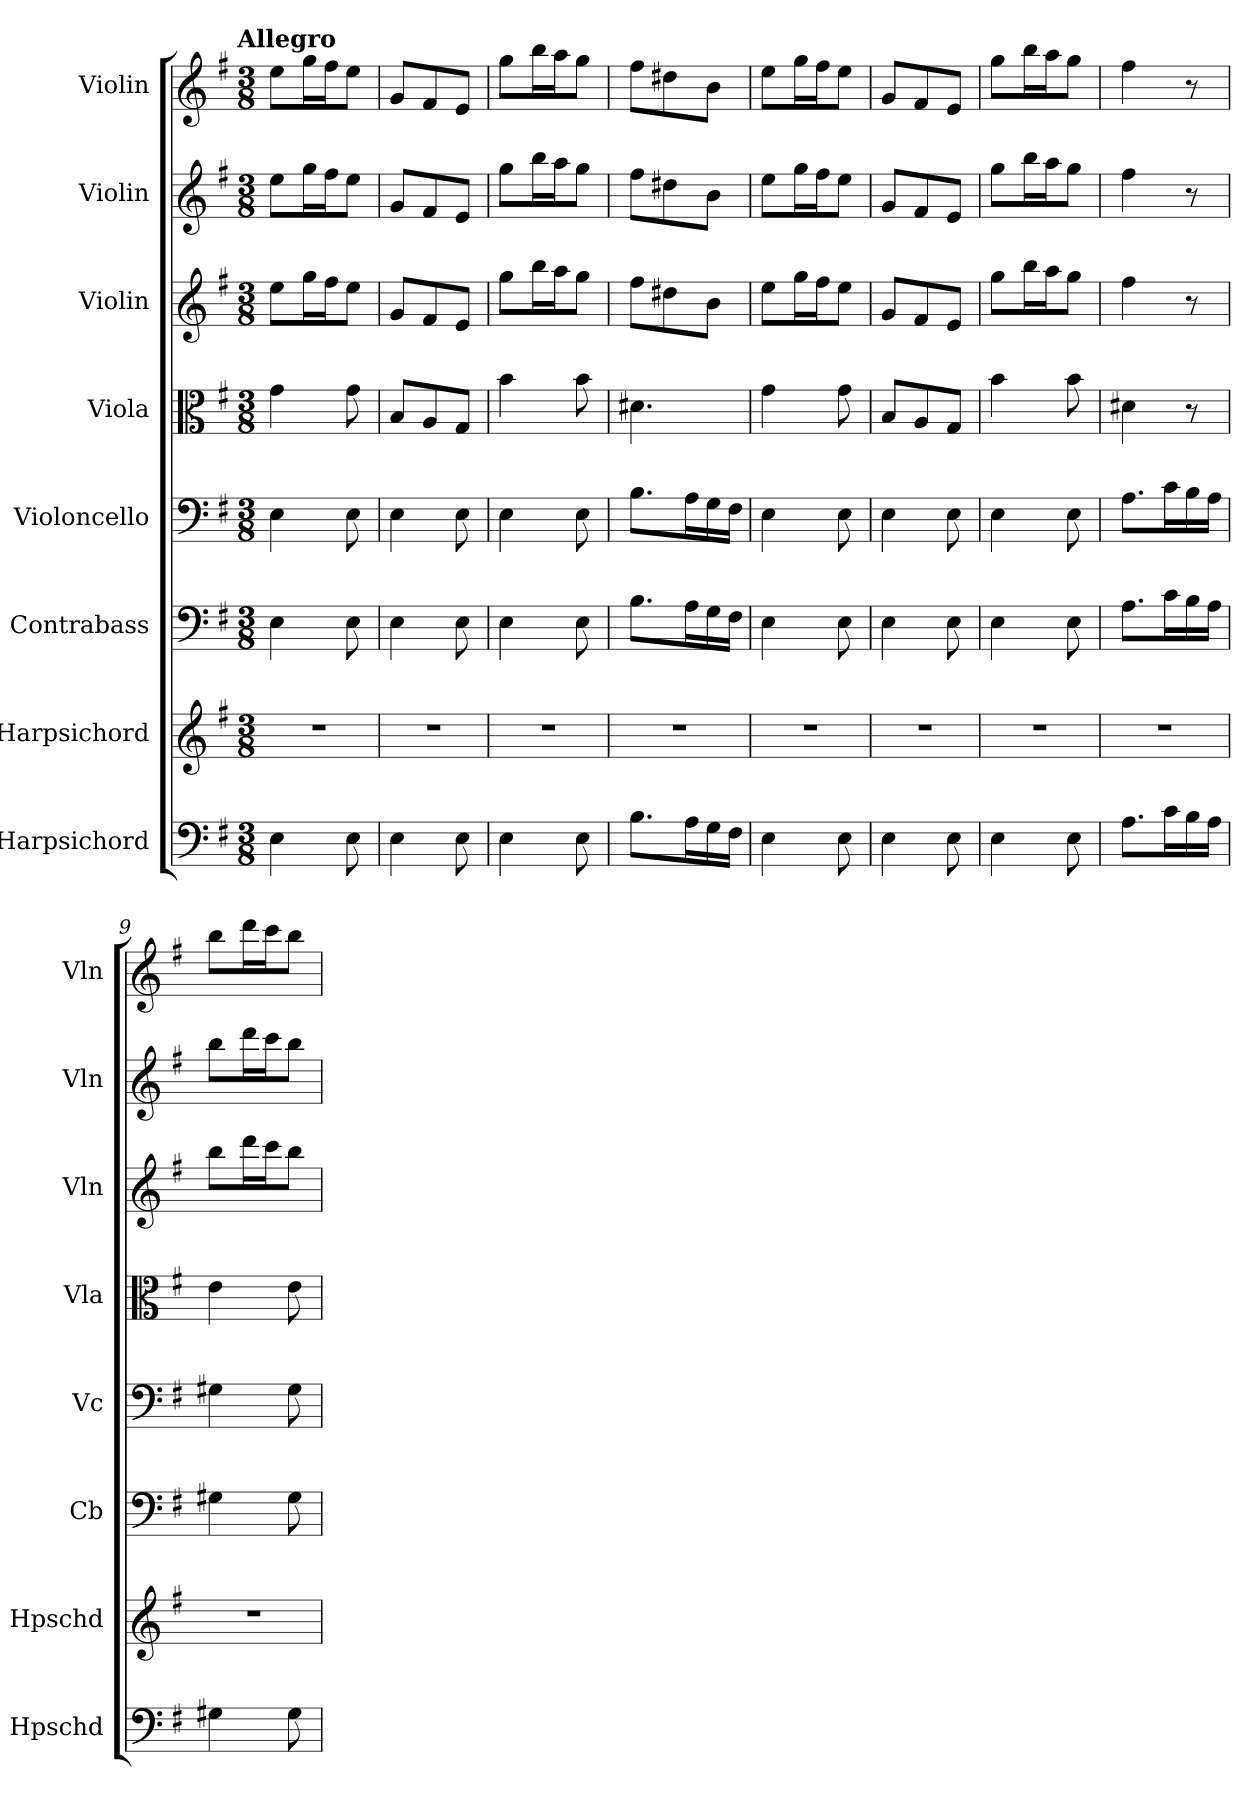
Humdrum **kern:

**kern	**kern	**kern	**kern	**kern	**kern	**kern	**kern
*part8	*part7	*part6	*part5	*part4	*part3	*part2	*part1
*staff8	*staff7	*staff6	*staff5	*staff4	*staff3	*staff2	*staff1
*I"Harpsichord	*I"Harpsichord	*I"Contrabass	*I"Violoncello	*I"Viola	*I"Violin	*I"Violin	*I"Violin
*I'Hpschd	*I'Hpschd	*I'Cb	*I'Vc	*I'Vla	*I'Vln	*I'Vln	*I'Vln
*clefF4	*clefG2	*clefF4	*clefF4	*clefC3	*clefG2	*clefG2	*clefG2
*k[f#]	*k[f#]	*k[f#]	*k[f#]	*k[f#]	*k[f#]	*k[f#]	*k[f#]
!!LO:TX:omd:t=Allegro
*M3/8	*M3/8	*M3/8	*M3/8	*M3/8	*M3/8	*M3/8	*M3/8
*MM120	*MM120	*MM120	*MM120	*MM120	*MM120	*MM120	*MM120
=1	=1	=1	=1	=1	=1	=1	=1
4E\	4.r	4E\	4E\	4g\	8ee\L	8ee\L	8ee\L
.	.	.	.	.	16gg\L	16gg\L	16gg\L
.	.	.	.	.	16ff#\J	16ff#\J	16ff#\J
8E\	.	8E\	8E\	8g\	8ee\J	8ee\J	8ee\J
=2	=2	=2	=2	=2	=2	=2	=2
4E\	4.r	4E\	4E\	8B/L	8g/L	8g/L	8g/L
.	.	.	.	8A/	8f#/	8f#/	8f#/
8E\	.	8E\	8E\	8G/J	8e/J	8e/J	8e/J
=3	=3	=3	=3	=3	=3	=3	=3
4E\	4.r	4E\	4E\	4b\	8gg\L	8gg\L	8gg\L
.	.	.	.	.	16bb\L	16bb\L	16bb\L
.	.	.	.	.	16aa\J	16aa\J	16aa\J
8E\	.	8E\	8E\	8b\	8gg\J	8gg\J	8gg\J
=4	=4	=4	=4	=4	=4	=4	=4
8.B\L	4.r	8.B\L	8.B\L	4.d#X\	8ff#\L	8ff#\L	8ff#\L
.	.	.	.	.	8dd#X\	8dd#X\	8dd#X\
16A\L	.	16A\L	16A\L	.	.	.	.
16G\	.	16G\	16G\	.	8b\J	8b\J	8b\J
16F#\JJ	.	16F#\JJ	16F#\JJ	.	.	.	.
=5	=5	=5	=5	=5	=5	=5	=5
4E\	4.r	4E\	4E\	4g\	8ee\L	8ee\L	8ee\L
.	.	.	.	.	16gg\L	16gg\L	16gg\L
.	.	.	.	.	16ff#\J	16ff#\J	16ff#\J
8E\	.	8E\	8E\	8g\	8ee\J	8ee\J	8ee\J
=6	=6	=6	=6	=6	=6	=6	=6
4E\	4.r	4E\	4E\	8B/L	8g/L	8g/L	8g/L
.	.	.	.	8A/	8f#/	8f#/	8f#/
8E\	.	8E\	8E\	8G/J	8e/J	8e/J	8e/J
=7	=7	=7	=7	=7	=7	=7	=7
4E\	4.r	4E\	4E\	4b\	8gg\L	8gg\L	8gg\L
.	.	.	.	.	16bb\L	16bb\L	16bb\L
.	.	.	.	.	16aa\J	16aa\J	16aa\J
8E\	.	8E\	8E\	8b\	8gg\J	8gg\J	8gg\J
=8	=8	=8	=8	=8	=8	=8	=8
8.A\L	4.r	8.A\L	8.A\L	4d#X\	4ff#\	4ff#\	4ff#\
16c\L	.	16c\L	16c\L	.	.	.	.
16B\	.	16B\	16B\	8r	8r	8r	8r
16A\JJ	.	16A\JJ	16A\JJ	.	.	.	.
=9	=9	=9	=9	=9	=9	=9	=9
4G#X\	4.r	4G#X\	4G#X\	4e\	8bb\L	8bb\L	8bb\L
.	.	.	.	.	16ddd\L	16ddd\L	16ddd\L
.	.	.	.	.	16ccc\J	16ccc\J	16ccc\J
8G#\	.	8G#\	8G#\	8e\	8bb\J	8bb\J	8bb\J
=	=	=	=	=	=	=	=
*-	*-	*-	*-	*-	*-	*-	*-
